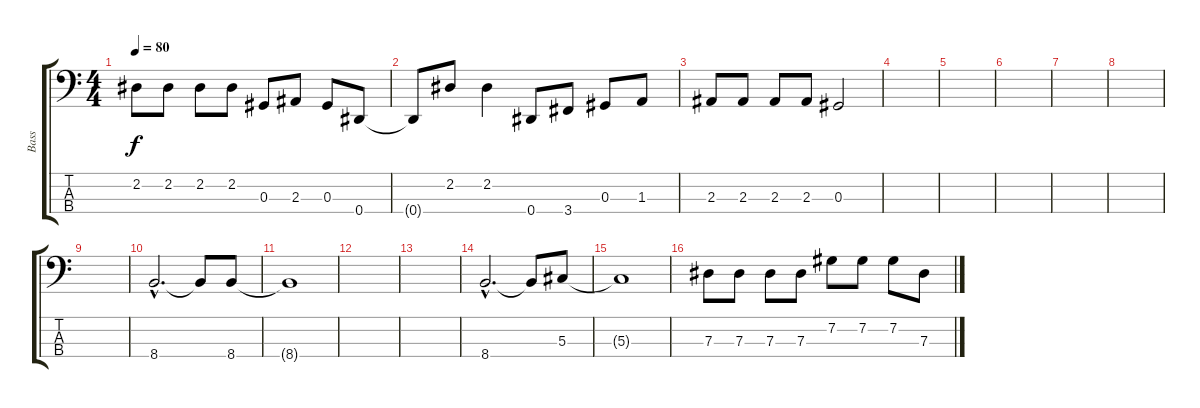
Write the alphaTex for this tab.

\track ("Bass" "Bass") {instrument electricbasspick}
\staff {score tabs}
\tuning (Gb2 Db2 Ab1 Eb1) {hide}
\ts (4 4)
\tempo 80
\clef f4
\ks c
2.2.8{dy f} 2.2.8 2.2.8 2.2.8 0.3.8 2.3.8 0.3.8 0.4.8 |
0.4{t}.8 2.2.8 2.2.4 0.4.8 3.4.8 0.3.8 1.3.8 |
2.3.8 2.3.8 2.3.8 2.3.8 0.3.2 |
|
|
|
|
|
|
8.4{hac}.2{d} 8.4{t}.8 8.4.8 |
8.4{t}.1 |
|
|
8.4{hac}.2{d} 8.4{t}.8 5.3.8 |
5.3{t}.1 |
7.3.8 7.3.8 7.3.8 7.3.8 7.2.8 7.2.8 7.2.8 7.3.8
